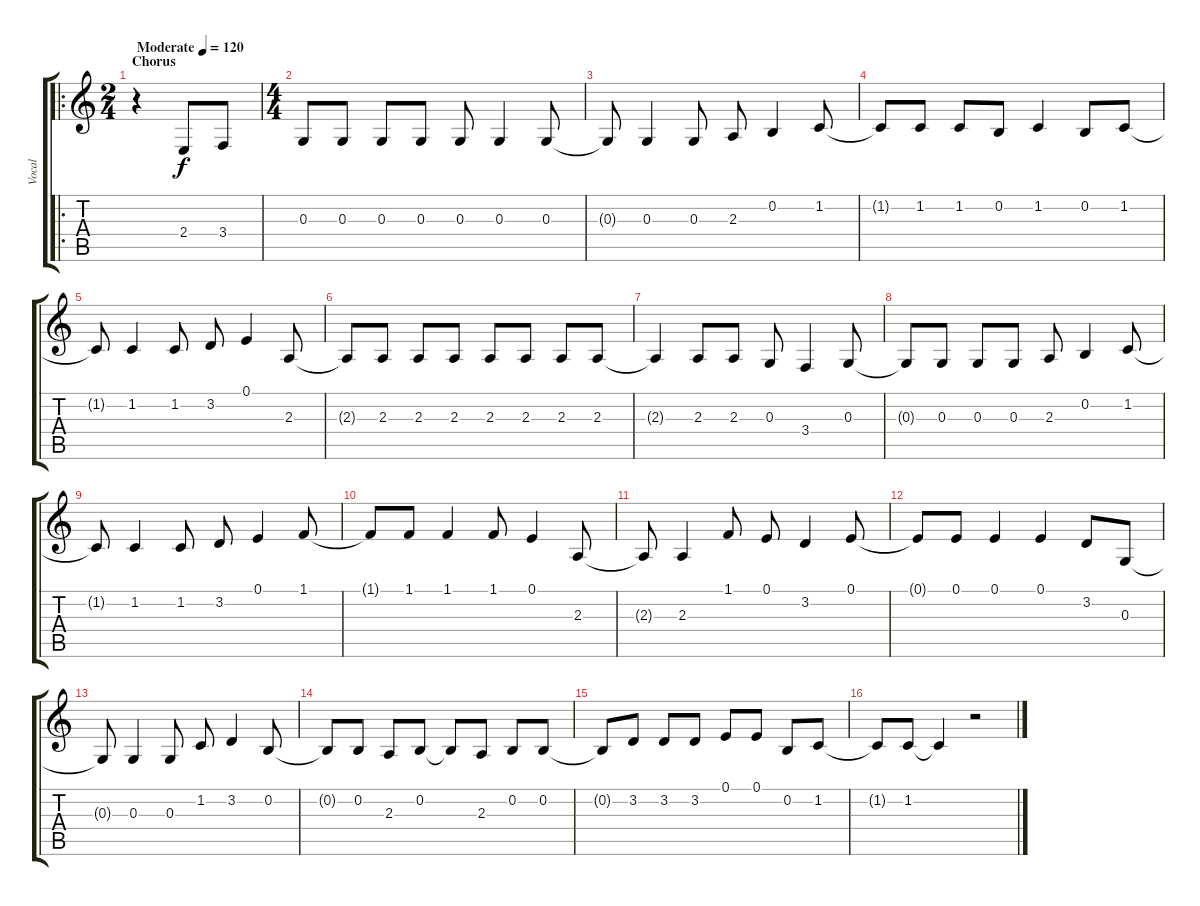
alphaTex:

\track ("Vocal" "Vocal") {instrument stringensemble1}
\staff {score tabs}
\tuning (E4 B3 G3 D3 A2 E2) {hide}
\ro
\ts (2 4)
\section ("" "Chorus")
\tempo (120 "Moderate")
\clef g2
\ks c
r.4{dy f instrument stringensemble1} 2.4.8 3.4.8 |
\ts (4 4)
0.3.8 0.3.8 0.3.8 0.3.8 0.3.8 0.3.4 0.3.8 |
0.3{t}.8 0.3.4 0.3.8 2.3.8 0.2.4 1.2.8 |
1.2{t}.8 1.2.8 1.2.8 0.2.8 1.2.4 0.2.8 1.2.8 |
1.2{t}.8 1.2.4 1.2.8 3.2.8 0.1.4 2.3.8 |
2.3{t}.8 2.3.8 2.3.8 2.3.8 2.3.8 2.3.8 2.3.8 2.3.8 |
2.3{t}.4 2.3.8 2.3.8 0.3.8 3.4.4 0.3.8 |
0.3{t}.8 0.3.8 0.3.8 0.3.8 2.3.8 0.2.4 1.2.8 |
1.2{t}.8 1.2.4 1.2.8 3.2.8 0.1.4 1.1.8 |
1.1{t}.8 1.1.8 1.1.4 1.1.8 0.1.4 2.3.8 |
2.3{t}.8 2.3.4 1.1.8 0.1.8 3.2.4 0.1.8 |
0.1{t}.8 0.1.8 0.1.4 0.1.4 3.2.8 0.3.8 |
0.3{t}.8 0.3.4 0.3.8 1.2.8 3.2.4 0.2.8 |
0.2{t}.8 0.2.8 2.3.8 0.2.8 0.2{t}.8 2.3.8 0.2.8 0.2.8 |
0.2{t}.8 3.2.8 3.2.8 3.2.8 0.1.8 0.1.8 0.2.8 1.2.8 |
1.2{t}.8 1.2.8 1.2{t}.4 r.2
